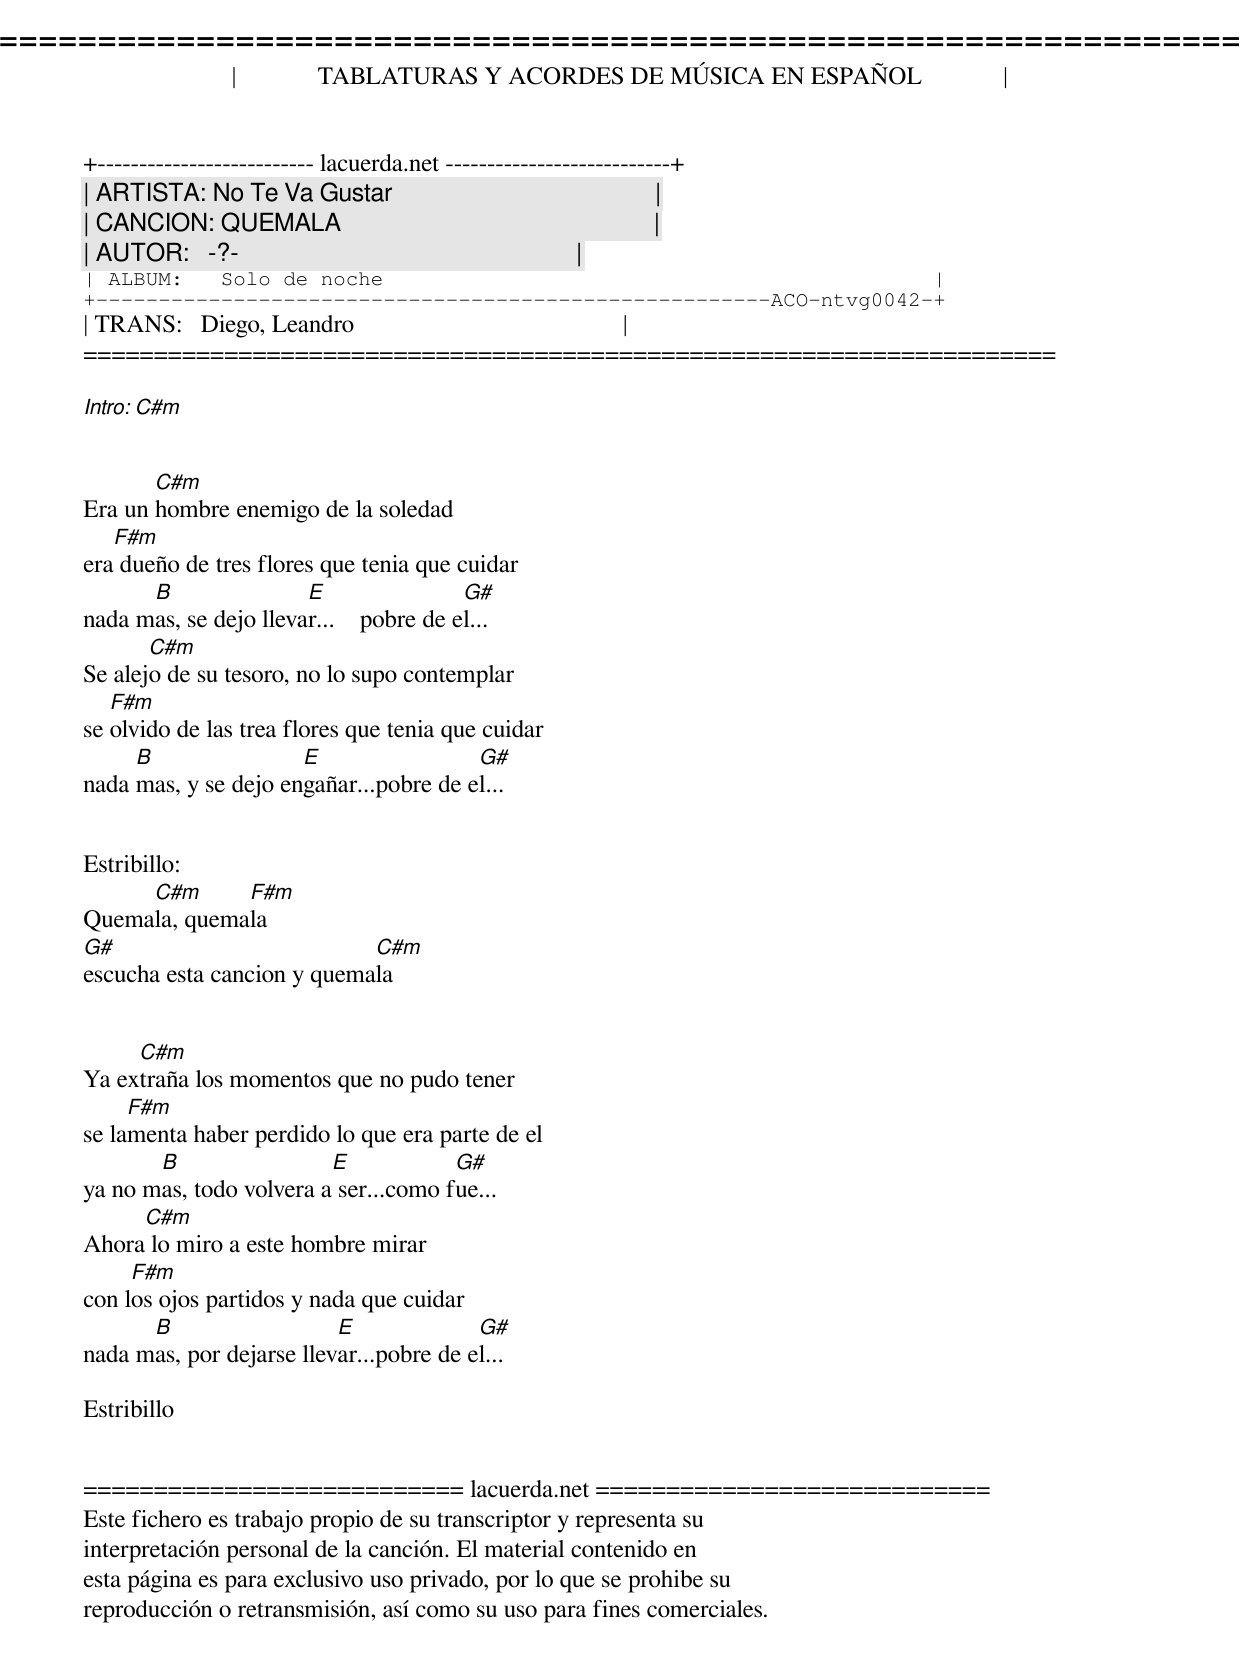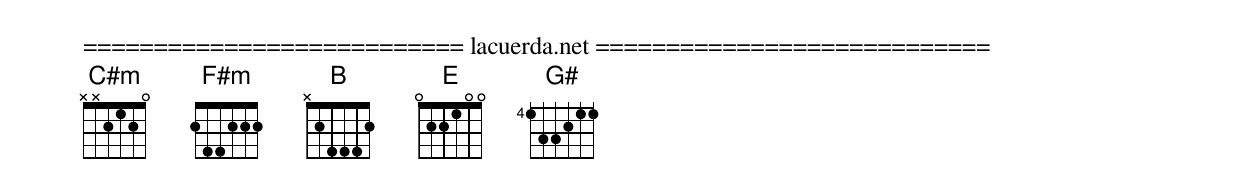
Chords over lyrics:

=====================================================================
|             TABLATURAS Y ACORDES DE MÚSICA EN ESPAÑOL             |
+-------------------------- lacuerda.net ---------------------------+
| ARTISTA: No Te Va Gustar                                          |
| CANCION: QUEMALA                                                  |
| AUTOR:   -?-                                                      |
| ALBUM:   Solo de noche                                            |
+------------------------------------------------------ACO-ntvg0042-+
| TRANS:   Diego, Leandro                                           |
=====================================================================

Intro: C#m


       C#m
Era un hombre enemigo de la soledad
   F#m
era dueño de tres flores que tenia que cuidar
      B                E                 G#
nada mas, se dejo llevar...    pobre de el...
       C#m
Se alejo de su tesoro, no lo supo contemplar
   F#m
se olvido de las trea flores que tenia que cuidar
     B                E                 G#
nada mas, y se dejo engañar...pobre de el...


Estribillo:
     C#m      F#m
Quemala, quemala
G#                          C#m
escucha esta cancion y quemala


     C#m
Ya extraña los momentos que no pudo tener
     F#m
se lamenta haber perdido lo que era parte de el
       B                 E            G#
ya no mas, todo volvera a ser...como fue...
     C#m
Ahora lo miro a este hombre mirar
     F#m
con los ojos partidos y nada que cuidar
      B                   E              G#
nada mas, por dejarse llevar...pobre de el...

Estribillo


=========================== lacuerda.net ============================
Este fichero es trabajo propio de su transcriptor y representa su
interpretación personal de la canción. El material contenido en
esta página es para exclusivo uso privado, por lo que se prohibe su
reproducción o retransmisión, así como su uso para fines comerciales.
=========================== lacuerda.net ============================
